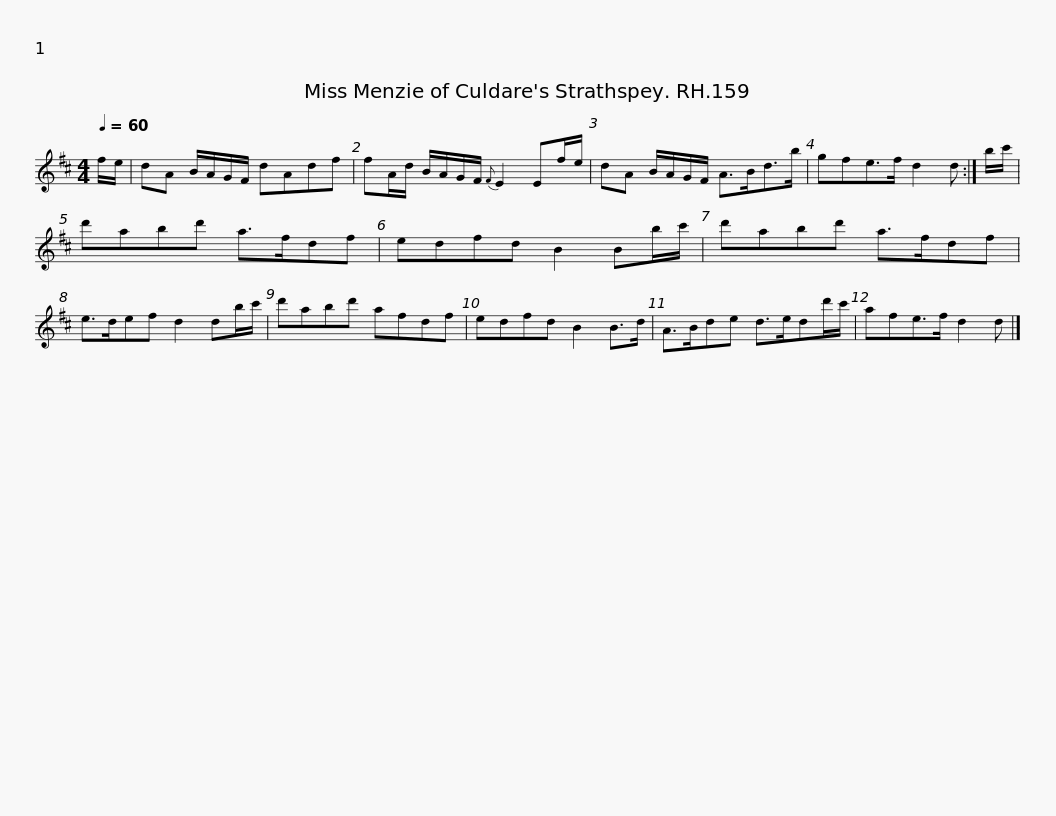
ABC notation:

X:1
L:1/8
Q:1/4=60
M:4/4
I:linebreak $
K:D
V:1 treble
V:1
 f/e/ | dA B/A/G/F/ dAdf | fA/d/ B/A/G/F/{F} E2 Ef/e/ |$ dA B/A/G/F/ A>Bd>b | gfe>f d2 d :|$ %5
 b/c'/ | d'abd' a>fdf | edfd B2 Bb/c'/ |$ d'abd' a>fdf | e>def d2 db/c'/ |$ %10
 d'abd' afdf | edfd B2 B>d |$ A>Bde d>edd'/c'/ | afe>f d2 d |] %14
